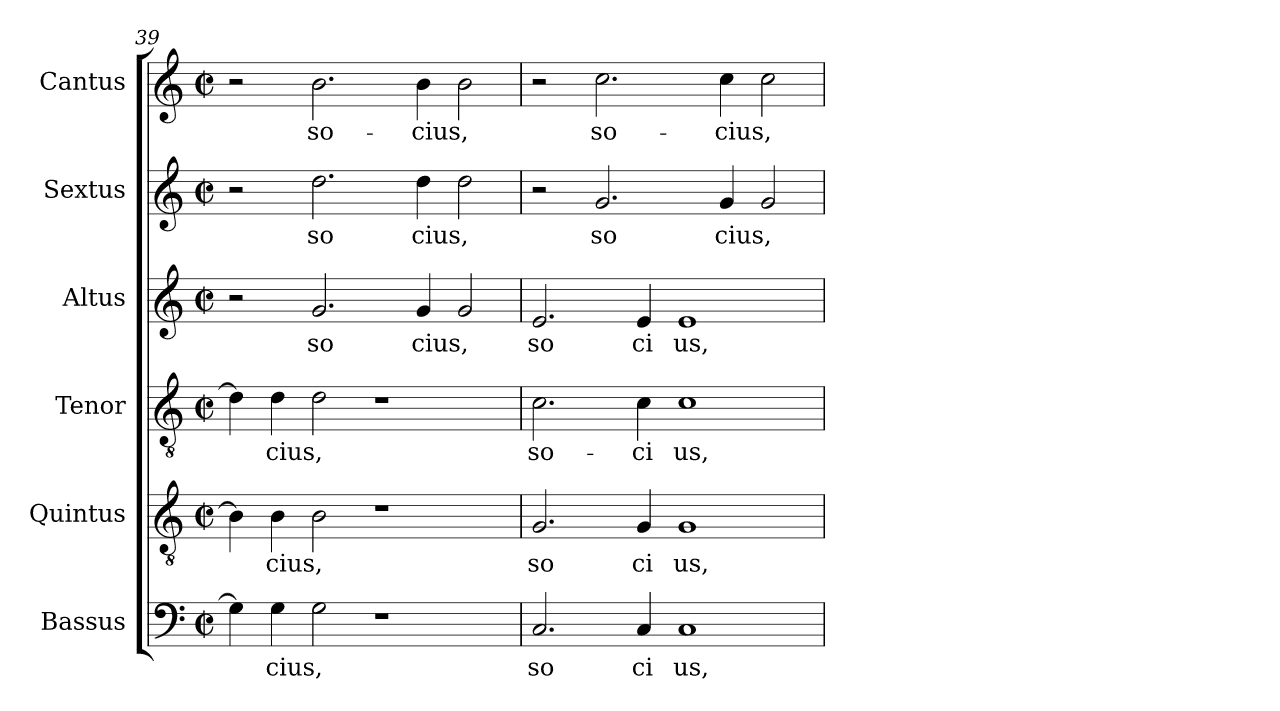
**kern	**text	**kern	**text	**kern	**text	**kern	**text	**kern	**text	**kern	**text
*part6	*part6	*part5	*part5	*part4	*part4	*part3	*part3	*part2	*part2	*part1	*part1
*staff6	*staff6	*staff5	*staff5	*staff4	*staff4	*staff3	*staff3	*staff2	*staff2	*staff1	*staff1
*I"Bassus	*	*I"Quintus	*	*I"Tenor	*	*I"Altus	*	*I"Sextus	*	*I"Cantus	*
*clefF4	*	*clefGv2	*	*clefGv2	*	*clefG2	*	*clefG2	*	*clefG2	*
*M2/2	*	*M2/2	*	*M2/2	*	*M2/2	*	*M2/2	*	*M2/2	*
*met(c|)	*	*met(c|)	*	*met(c|)	*	*met(c|)	*	*met(c|)	*	*met(c|)	*
=39	=39	=39	=39	=39	=39	=39	=39	=39	=39	=39	=39
4G\]	.	4B\]	.	4d\]	.	2r	.	2r	.	2r	.
!	!LO:LY:b	!	!LO:LY:b	!	!LO:LY:b	!	!	!	!	!	!
4G\	cius,	4B\	cius,	4d\	-cius,	.	.	.	.	.	.
!	!	!	!	!	!	!	!LO:LY:b:cj	!	!LO:LY:b:cj	!	!LO:LY:b:cj
2G\	.	2B\	.	2d\	.	2.g/	so	2.dd\	so	2.b\	so-
1r	.	1r	.	1r	.	.	.	.	.	.	.
!	!	!	!	!	!	!	!LO:LY:b	!	!LO:LY:b	!	!LO:LY:b
.	.	.	.	.	.	4g/	cius,	4dd\	cius,	4b\	-cius,
.	.	.	.	.	.	2g/	.	2dd\	.	2b\	.
=40	=40	=40	=40	=40	=40	=40	=40	=40	=40	=40	=40
!	!LO:LY:b:cj	!	!LO:LY:b:cj	!	!LO:LY:b:cj	!	!LO:LY:b:cj	!	!	!	!
2.C/	so	2.G/	so	2.c\	so-	2.e/	so	2r	.	2r	.
!	!	!	!	!	!	!	!	!	!LO:LY:b:cj	!	!LO:LY:b:cj
.	.	.	.	.	.	.	.	2.g/	so	2.cc\	so-
!	!LO:LY:b:cj	!	!LO:LY:b:cj	!	!LO:LY:b:cj	!	!LO:LY:b:cj	!	!	!	!
4C/	ci	4G/	ci	4c\	-ci	4e/	ci	.	.	.	.
!	!LO:LY:b:cj	!	!LO:LY:b:cj	!	!LO:LY:b:cj	!	!LO:LY:b:cj	!	!	!	!
1C	us,	1G	us,	1c	us,	1e	us,	.	.	.	.
!	!	!	!	!	!	!	!	!	!LO:LY:b	!	!LO:LY:b
.	.	.	.	.	.	.	.	4g/	cius,	4cc\	-cius,
.	.	.	.	.	.	.	.	2g/	.	2cc\	.
=	=	=	=	=	=	=	=	=	=	=	=
*-	*-	*-	*-	*-	*-	*-	*-	*-	*-	*-	*-
